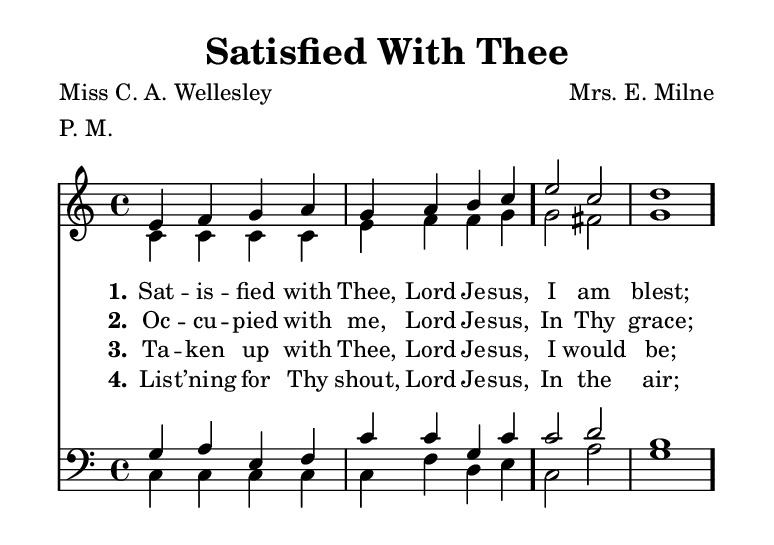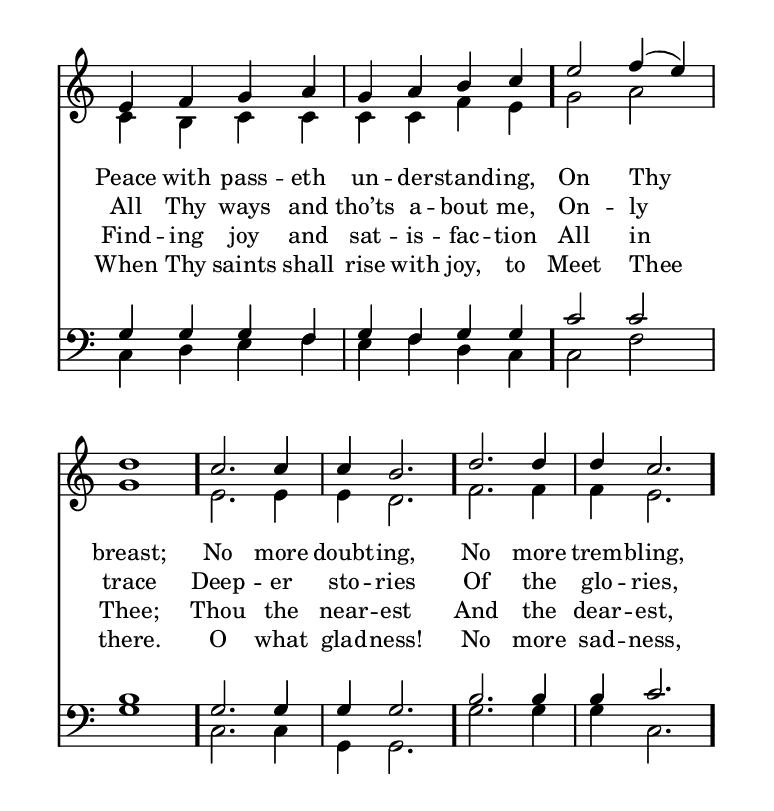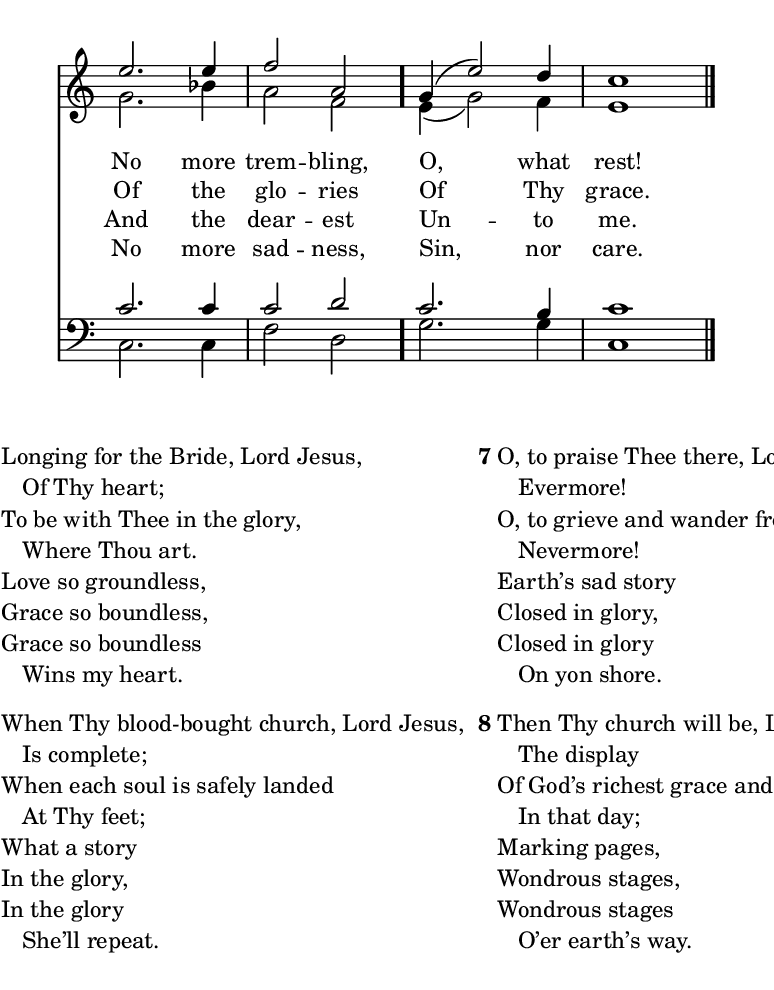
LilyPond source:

\include "common/global.ily"
\paper {
  \include "common/paper.ily"
  ragged-bottom = ##t
}

\header{
  hymnnumber = "262"
  title = "Satisfied With Thee"
  tunename = ""
  meter = "P. M."
  poet = "Miss C. A. Wellesley"
  composer = "Mrs. E. Milne"
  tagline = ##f
}

global = {
  \include "common/overrides.ily"
  \override Staff.TimeSignature.style = #'()
  \time 4/4
  \override Score.MetronomeMark.transparent = ##t % hide all fermata changes too
  \tempo 4=120
  \key c \major
  \autoBeamOff
}

notesSoprano = {
\global
\relative c' {

  e4 f g a | g a b c |
  e2 c | d1 |
  e,4 f g a | g a b c |
  e2 f4( e) | d1 |
  c2. c4 | c4 b2. |
  d2. d4 | d c2. |
  e2. e4 | f2 a, |
  g4( e'2) d4 | c1 |

  \bar "|."

}
}

notesAlto = {
\global
\relative e' {

  c4 c c c | e f f g
  g2 fis | g1 |
  c,4 b c c | c c f e |
  g2 a | g1 |
  e2. e4 | e d2. |
  f2. f4 | f4 e2. |
  g2. bes4 | a2 f |
  e4( g2) f4 | e1 |

}
}

notesTenor = {
\global
\relative a {

  g4 a e f | c' c g c |
  c2 d2 | b1 |
  g4 g g f | g f g g |
  c2 c | b1 |
  g2. g4 | g4 g2. |
  b2. b4 | b c2. |
  c2. c4 | c2 d |
  c2. b4 | c1 |

}
}

notesBass = {
\global
\relative f {

  c4 c c c | c f d e |
  c2 a' | g1 |
  c,4 d e f | e f d c |
  c2 f | g1 |
  c,2. c4 | g4 g2. |
  g'2. g4 | g c,2. |
  c2. c4 | f2 d |
  g2. g4 | c,1 |

}
}

wordsA = \lyricmode {
\set stanza = "1."

Sat -- is -- fied with Thee, Lord Je -- sus, \bar "."
I am blest; \bar "."
Peace with pass -- eth un -- der -- stand -- ing, \bar "."
On Thy breast; \bar "."
No more doubt -- ing, \bar "."
%{HIDE>%} No more trem -- bling, %{<HIDE%} \bar "."
No more trem -- bling, \bar "."
O, what rest! \bar "."

}

wordsB = \lyricmode {
\set stanza = "2."

Oc -- cu -- pied with me, Lord Je -- sus,
In Thy grace;
All Thy ways and tho’ts a -- bout me,
On -- ly trace
Deep -- er sto -- ries
%{HIDE>%} Of the glo -- ries, %{<HIDE%}
Of the glo -- ries
Of Thy grace.

}

wordsC = \lyricmode {
\set stanza = "3."

Ta -- ken up with Thee, Lord Je -- sus,
I would be;
Find -- ing joy and sat -- is -- fac -- tion
All in Thee;
Thou the near -- est
%{HIDE>%} And the dear -- est, %{<HIDE%}
And the dear -- est
Un -- to me.

}

wordsD = \lyricmode {
\set stanza = "4."

Lis -- t’ning for Thy shout, Lord Je -- sus,
In the air;
When Thy saints shall rise with joy, to
Meet Thee there.
O what glad -- ness!
%{HIDE>%} No more sad -- ness, %{<HIDE%}
No more sad -- ness,
Sin, nor care.

}

wordsE = \markuplist {

\line { Longing for the Bride, Lord Jesus, }
\line { { \hspace #2 } Of Thy heart; }
\line { To be with Thee in the glory, }
\line { { \hspace #2 } Where Thou art. }
\line { Love so groundless, }
\line { %{HIDE>%} Grace so boundless, %{<HIDE%} }
\line { Grace so boundless }
\line { { \hspace #2 } Wins my heart. }

}

wordsF = \markuplist {

\line { When Thy blood-bought church, Lord Jesus, }
\line { { \hspace #2 } Is complete; }
\line { When each soul is safely landed }
\line { { \hspace #2 } At Thy feet; }
\line { What a story }
\line { %{HIDE>%} In the glory, %{<HIDE%} }
\line { In the glory }
\line { { \hspace #2 } She’ll repeat. }

}

wordsG = \markuplist {

\line { O, to praise Thee there, Lord Jesus, }
\line { { \hspace #2 } Evermore! }
\line { O, to grieve and wander from Thee }
\line { { \hspace #2 } Nevermore! }
\line { Earth’s sad story }
\line { %{HIDE>%} Closed in glory, %{<HIDE%} }
\line { Closed in glory }
\line { { \hspace #2 } On yon shore. }

}

wordsH = \markuplist {

\line { Then Thy church will be, Lord Jesus, }
\line { { \hspace #2 } The display }
\line { Of God’s richest grace and kindness }
\line { { \hspace #2 } In that day; }
\line { Marking pages, }
\line { %{HIDE>%} Wondrous stages, %{<HIDE%} }
\line { Wondrous stages }
\line { { \hspace #2 } O’er earth’s way.}

}

\score {
  \context ChoirStaff <<
    \context Staff = upper <<
      \set ChoirStaff.systemStartDelimiter = #'SystemStartBar
      \context Voice  = sopranos { \voiceOne << \notesSoprano >> }
      \context Voice  = altos { \voiceTwo << \notesAlto >> }
      \context Lyrics = one   \lyricsto sopranos \wordsA
      \context Lyrics = two   \lyricsto sopranos \wordsB
      \context Lyrics = three \lyricsto sopranos \wordsC
      \context Lyrics = four  \lyricsto sopranos \wordsD
    >>
    \context Staff = men <<
      \clef bass
      \context Voice  = tenors { \voiceOne << \notesTenor >> }
      \context Voice  = basses { \voiceTwo << \notesBass >> }
    >>
  >>
  \layout {
    \include "common/layout.ily"
  }
  \midi{
    \include "common/midi.ily"
  }
}

\noPageBreak

\markup { \fill-line {
  \hspace #0.1
  \column {
  \line{ \bold 5 \column { \wordsE } } \combine \null \vspace #0.4
  \line{ \bold 6 \column { \wordsF } }
  }
  \hspace #0.1
  \column {
  \line{ \bold 7 \column { \wordsG } } \combine \null \vspace #0.4
  \line{ \bold 8 \column { \wordsH } }
  }
  \hspace #0.1
} }

\version "2.18.2"  % necessary for upgrading to future LilyPond versions.

% vi:set et ts=2 sw=2 ai nocindent syntax=lilypond:
